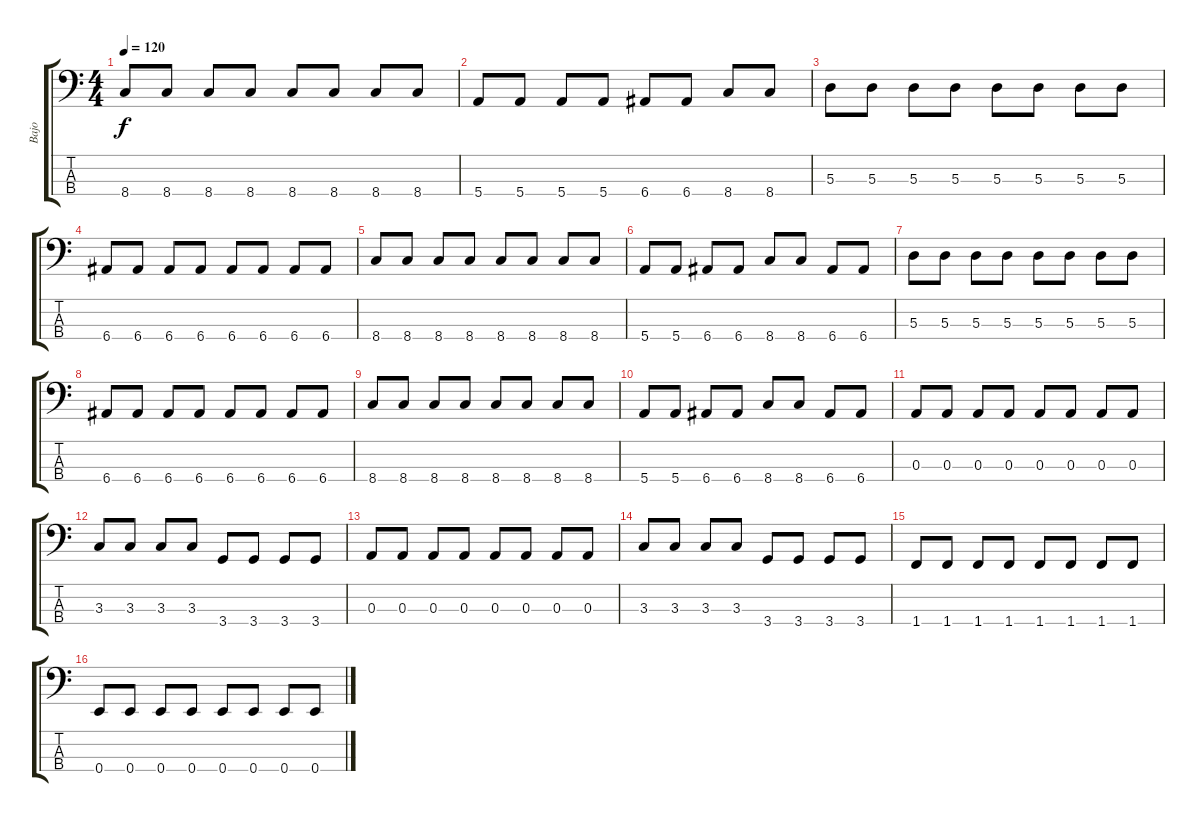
\track ("Bajo" "Bajo") {instrument electricbasspick}
\staff {score tabs}
\tuning (G2 D2 A1 E1) {hide}
\ts (4 4)
\tempo 120
\clef f4
\ks c
8.4.8{dy f} 8.4.8 8.4.8 8.4.8 8.4.8 8.4.8 8.4.8 8.4.8 |
5.4.8 5.4.8 5.4.8 5.4.8 6.4.8 6.4.8 8.4.8 8.4.8 |
5.3.8 5.3.8 5.3.8 5.3.8 5.3.8 5.3.8 5.3.8 5.3.8 |
6.4.8 6.4.8 6.4.8 6.4.8 6.4.8 6.4.8 6.4.8 6.4.8 |
8.4.8 8.4.8 8.4.8 8.4.8 8.4.8 8.4.8 8.4.8 8.4.8 |
5.4.8 5.4.8 6.4.8 6.4.8 8.4.8 8.4.8 6.4.8 6.4.8 |
5.3.8 5.3.8 5.3.8 5.3.8 5.3.8 5.3.8 5.3.8 5.3.8 |
6.4.8 6.4.8 6.4.8 6.4.8 6.4.8 6.4.8 6.4.8 6.4.8 |
8.4.8 8.4.8 8.4.8 8.4.8 8.4.8 8.4.8 8.4.8 8.4.8 |
5.4.8 5.4.8 6.4.8 6.4.8 8.4.8 8.4.8 6.4.8 6.4.8 |
0.3.8 0.3.8 0.3.8 0.3.8 0.3.8 0.3.8 0.3.8 0.3.8 |
3.3.8 3.3.8 3.3.8 3.3.8 3.4.8 3.4.8 3.4.8 3.4.8 |
0.3.8 0.3.8 0.3.8 0.3.8 0.3.8 0.3.8 0.3.8 0.3.8 |
3.3.8 3.3.8 3.3.8 3.3.8 3.4.8 3.4.8 3.4.8 3.4.8 |
1.4.8 1.4.8 1.4.8 1.4.8 1.4.8 1.4.8 1.4.8 1.4.8 |
0.4.8 0.4.8 0.4.8 0.4.8 0.4.8 0.4.8 0.4.8 0.4.8
